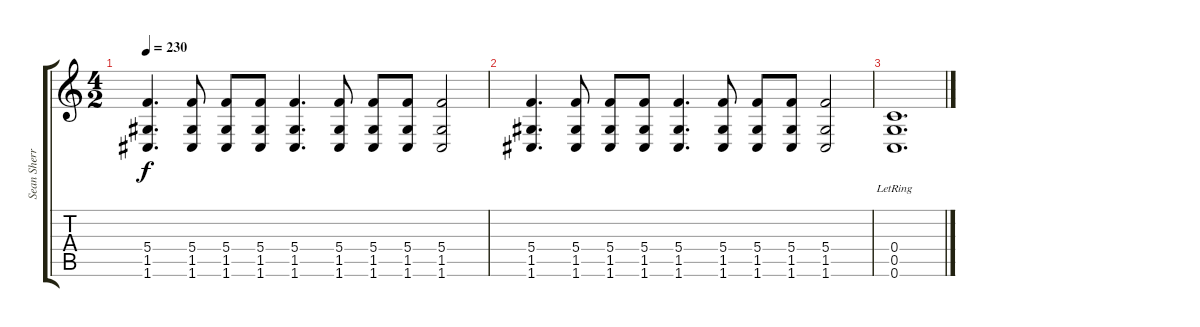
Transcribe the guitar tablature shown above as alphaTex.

\track ("Sean Sherrow" "Sean Sherr") {instrument distortionguitar}
\staff {score tabs}
\tuning (D4 A3 F3 C3 G2 C2) {hide}
\ts (4 2)
\tempo 230
\clef g2
\ks c
(5.4 1.5 1.6).4{d dy f} (5.4 1.5 1.6).8 (5.4 1.5 1.6).8 (5.4 1.5 1.6).8 (5.4 1.5 1.6).4{d} (5.4 1.5 1.6).8 (5.4 1.5 1.6).8 (5.4 1.5 1.6).8 (5.4 1.5 1.6).2 |
(5.4 1.5 1.6).4{d} (5.4 1.5 1.6).8 (5.4 1.5 1.6).8 (5.4 1.5 1.6).8 (5.4 1.5 1.6).4{d} (5.4 1.5 1.6).8 (5.4 1.5 1.6).8 (5.4 1.5 1.6).8 (5.4 1.5 1.6).2 |
(0.4{lr} 0.5{lr} 0.6{lr}).1{d}
